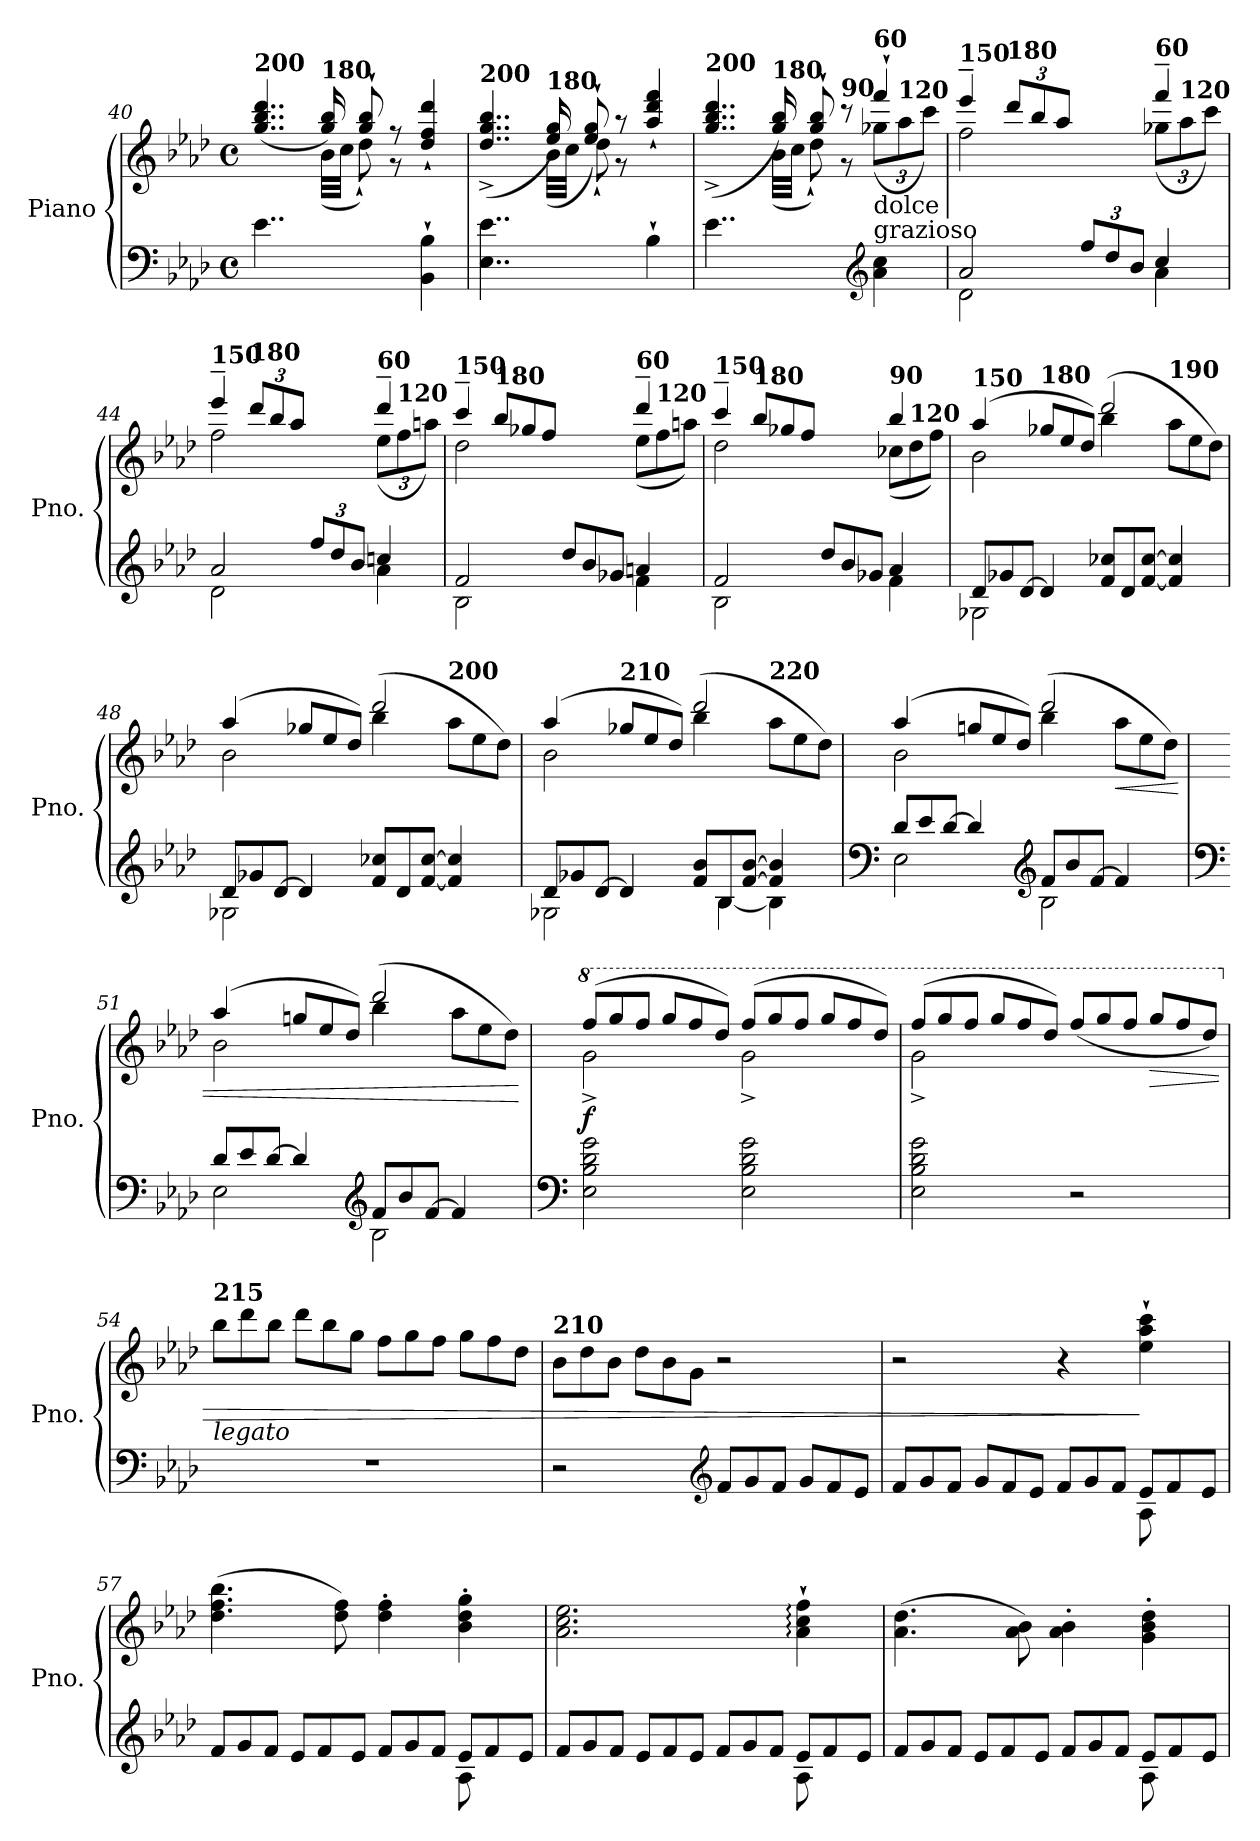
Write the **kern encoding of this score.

**kern	**kern	**dynam
*part1	*part1	*part1
*staff2	*staff1	*staff1/2
*I"Piano	*	*
*I'Pno.	*	*
*clefF4	*clefG2	*
*k[b-e-a-d-]	*k[b-e-a-d-]	*
*M4/4	*M4/4	*
*met(c)	*met(c)	*
=40	=40	=40
*	*^	*
!	!LO:TX:a:B:t=200	!	!
4..e-\	(4..gg/ 4..bb-/ 4..ddd-/	4..rgyy	.
!	!LO:TX:a:B:t=180	!	!
16ryy	16gg/ 16bb-/)	(32b-\LLL	.
.	.	32cc\JJJ	.
8ryy	8gg/` 8bb-/`	8dd-`\)	.
8ryy	8r	8r	.
!	!	!	!LO:DY:b
4BB-\` 4B-\`	4dd-/` 4ff/` 4ddd-/`	4ryy	other-dynamics
=41	=41	=41	=41
!	!LO:TX:a:B:t=200	!	!
4..E-\ 4..e-\	(4..dd-/^ 4..gg/^ 4..bb-/^	4..rgyy	.
!	!LO:TX:a:B:t=180	!	!
16ryy	16ee-/ 16gg/)	(32b-\LLL	.
.	.	32cc\JJJ	.
8ryy	8ee-/` 8gg/`	8dd-`\)	.
8ryy	8r	8r	.
!	!	!	!LO:DY:b
4B-`\	4aa-/` 4ddd-/` 4fff/`	4ryy	other-dynamics
=42	=42	=42	=42
!	!LO:TX:a:B:t=200	!	!
4..e-\	(4..gg/^ 4..bb-/^ 4..ddd-/^	4..rgyy	.
!	!LO:TX:a:B:t=180	!	!
16ryy	16gg/ 16bb-/)	(32b-\LLL	.
.	.	32cc\JJJ	.
8ryy	8gg/` 8bb-/`	8dd-`\)	.
!	!LO:TX:a:B:t=90	!	!
8ryy	8r	8r	.
*clefG2	*	*	*
*	*	*Xbrackettup	*
!	!LO:TX:a:B:t=60	!	!
!	!LO:TX:b:t=dolce	!	!
!	!LO:TX:b:t=grazioso	!	!
4a-\ 4cc\	4fff`/	(>12gg-X\L	.
!	!	!LO:TX:a:B:t=120	!
.	.	12aa-\	.
.	.	12ccc\J)	.
!!LO:LB:g=z	!!
=43	=43	=43	=43
*^	*	*	*
!	!	!LO:TX:a:B:t=150	!	!
2a-/	2d-\	4eee-~/	2ff\	.
!	!	!LO:TX:a:B:t=180	!	!
.	.	(12ddd-/L	.	.
.	.	12bb-/	.	.
.	.	12aa-/J	.	.
*Xbrackettup	*	*	*	*
12ff/L	4ryy	4ryy	4ryy	.
12dd-/	.	.	.	.
12b-/J)	.	.	.	.
!	!	!LO:TX:a:B:t=60	!	!
4cc/	4a-\	4fff~/	(>12gg-X\L	.
!	!	!	!LO:TX:a:B:t=120	!
.	.	.	12aa-\	.
.	.	.	12ccc\J)	.
=44	=44	=44	=44	=44
!	!	!LO:TX:a:B:t=150	!	!
2a-/	2d-\	4eee-~/	2ff\	.
!	!	!LO:TX:a:B:t=180	!	!
.	.	(12ddd-/L	.	.
.	.	12bb-/	.	.
.	.	12aa-/J	.	.
12ff/L	4ryy	4ryy	4ryy	.
12dd-/	.	.	.	.
12b-/J)	.	.	.	.
!	!	!LO:TX:a:B:t=60	!	!
4ccn/	4a-\	4ddd-~/	(>12ee-\L	.
!	!	!	!LO:TX:a:B:t=120	!
.	.	.	12ff\	.
.	.	.	12aan\J)	.
=45	=45	=45	=45	=45
!	!	!LO:TX:a:B:t=150	!	!
2f/	2B-\	4ccc~/	2dd-\	.
*	*	*Xtuplet	*	*
!	!	!LO:TX:a:B:t=180	!	!
.	.	(12bb-/L	.	.
.	.	12gg-X/	.	.
.	.	12ff/J	.	.
*Xtuplet	*	*	*	*
12dd-/L	4ryy	4ryy	4ryy	.
12b-/	.	.	.	.
12g-X/J)	.	.	.	.
!	!	!LO:TX:a:B:t=60	!	!
4an/	4f\	4ddd-~/	(>12ee-\L	.
!	!	!	!LO:TX:a:B:t=120	!
.	.	.	12ff\	.
.	.	.	12aan\J)	.
=46	=46	=46	=46	=46
!	!	!LO:TX:a:B:t=150	!	!
2f/	2B-\	4ccc~/	2dd-\	.
!	!	!LO:TX:a:B:t=180	!	!
.	.	(12bb-/L	.	.
.	.	12gg-X/	.	.
.	.	12ff/J	.	.
12dd-/L	4ryy	4ryy	4ryy	.
12b-/	.	.	.	.
12g-X/J)	.	.	.	.
!	!	!LO:TX:a:B:t=90	!	!
4a-/	4f\	4bb-/	(>12cc-X\L	.
!	!	!	!LO:TX:a:B:t=120	!
.	.	.	12dd-\	.
.	.	.	12ff\J)	.
!!LO:LB:g=z	!!
=47	=47	=47	=47	=47
!	!	!LO:TX:a:B:t=150	!	!
12d-/L	2G-X\	(4aa-/	2b-\	.
12g-X/	.	.	.	.
[12d-/J	.	.	.	.
!	!	!LO:TX:a:B:t=180	!	!
4d-/]	.	12gg-X/L	.	.
.	.	12ee-/	.	.
.	.	12dd-/J)	.	.
12f/ 12cc-X/L	2reyy	(4bb-\	2ddd-/	.
12d-/	.	.	.	.
[12f/ [12cc-/J	.	.	.	.
!	!	!LO:TX:a:B:t=190	!	!
4f/] 4cc-/]	.	12aa-\L	.	.
.	.	12ee-\	.	.
.	.	12dd-\J)	.	.
=48	=48	=48	=48	=48
12d-/L	2G-X\	(4aa-/	2b-\	.
12g-X/	.	.	.	.
[12d-/J	.	.	.	.
4d-/]	.	12gg-X/L	.	.
.	.	12ee-/	.	.
.	.	12dd-/J)	.	.
12f/ 12cc-X/L	2reyy	(4bb-\	2ddd-/	.
12d-/	.	.	.	.
[12f/ [12cc-/J	.	.	.	.
!	!	!LO:TX:a:B:t=200	!	!
4f/] 4cc-/]	.	12aa-\L	.	.
.	.	12ee-\	.	.
.	.	12dd-\J)	.	.
=49	=49	=49	=49	=49
12d-/L	2G-X\	(4aa-/	2b-\	.
12g-X/	.	.	.	.
[12d-/J	.	.	.	.
!	!	!LO:TX:a:B:t=210	!	!
4d-/]	.	12gg-X/L	.	.
.	.	12ee-/	.	.
.	.	12dd-/J)	.	.
12f/ 12b-/L	12reyy	(4bb-\	2ddd-/	.
12B-/	[6B-\	.	.	.
[12f/ [12b-/J	.	.	.	.
!	!	!LO:TX:a:B:t=220	!	!
4f/] 4b-/]	4B-\]	12aa-\L	.	.
.	.	12ee-\	.	.
.	.	12dd-\J)	.	.
=50	=50	=50	=50	=50
*clefF4	*	*	*	*
12d-/L	2E-\	(4aa-/	2b-\	.
12e-/	.	.	.	.
[12d-/J	.	.	.	.
4d-/]	.	12ggn/L	.	.
.	.	12ee-/	.	.
.	.	12dd-/J)	.	.
*clefG2	*	*	*	*
12f/L	2B-\	(4bb-\	2ddd-/	.
12b-/	.	.	.	.
[12f/J	.	.	.	.
!	!	!	!	!LO:HP:b
4f/]	.	12aa-\L	.	<
.	.	12ee-\	.	.
.	.	12dd-\J)	.	.
!!LO:LB:g=z	!!
=51	=51	=51	=51	=51
*clefF4	*	*	*	*
12d-/L	2E-\	(4aa-/	2b-\	.
12e-/	.	.	.	.
[12d-/J	.	.	.	.
4d-/]	.	12ggn/L	.	.
.	.	12ee-/	.	.
.	.	12dd-/J)	.	.
*clefG2	*	*	*	*
12f/L	2B-\	(4bb-\	2ddd-/	.
12b-/	.	.	.	.
[12f/J	.	.	.	.
4f/]	.	12aa-\L	.	.
.	.	12ee-\	.	.
.	.	12dd-\J)	.	.
*v	*v	*	*	*
*	*v	*v	*
.	.	[
=52	=52	=52
*clefF4	*	*
*	*8va	*
*	*^	*
!	!	!	!LO:DY:b
2E-\ 2B-\ 2d-\ 2g\	(12fff/L	2gg^\	f
.	12ggg/	.	.
.	12fff/J	.	.
.	12ggg/L	.	.
.	12fff/	.	.
.	12ddd-/J)	.	.
2E-\ 2B-\ 2d-\ 2g\	(12fff/L	2gg^\	.
.	12ggg/	.	.
.	12fff/J	.	.
.	12ggg/L	.	.
.	12fff/	.	.
.	12ddd-/J)	.	.
=53	=53	=53	=53
2E-\ 2B-\ 2d-\ 2g\	(12fff/L	2gg^\	.
.	12ggg/	.	.
.	12fff/J	.	.
.	12ggg/L	.	.
.	12fff/	.	.
.	12ddd-/J)	.	.
2r	(12fff/L	2ryy	.
.	12ggg/	.	.
.	12fff/J	.	.
!	!	!	!LO:HP:b
.	12ggg/L	.	>
.	12fff/	.	.
.	12ddd-/J)	.	.
*	*v	*v	*
=54	=54	=54
*	*X8va	*
!	!LO:TX:b:i:t=legato	!
!	!LO:TX:a:B:t=215	!
1r	12bb-\L	.
.	12ddd-\	.
.	12bb-\J	.
.	12ddd-\L	.
.	12bb-\	.
.	12gg\J	.
.	12ff\L	.
.	12gg\	.
.	12ff\J	.
.	12gg\L	.
.	12ff\	.
.	12dd-\J	.
!!LO:PB:g=z
=55	=55	=55
!	!LO:TX:a:B:t=210	!
2r	12b-\L	.
.	12dd-\	.
.	12b-\J	.
.	12dd-\L	.
.	12b-\	.
.	12g\J	.
*clefG2	*	*
12f/L	2r	.
12g/	.	.
12f/J	.	.
12g/L	.	.
12f/	.	.
12e-/J	.	.
=56	=56	=56
*^	*	*
12f/L	2.rgyy	2r	.
12g/	.	.	.
12f/J	.	.	.
12g/L	.	.	.
12f/	.	.	.
12e-/J	.	.	.
12f/L	.	4r	.
12g/	.	.	.
12f/J	.	.	.
!	!	!	!LO:DY:n=1:b=2
!	!	!	!LO:DY:n=2:b
12e-/L	8A-\	4ee-\` 4aa-\` 4ccc\`	] pp other-dynamics
12f/	.	.	.
.	8reyy	.	.
12e-/J	.	.	.
=57	=57	=57	=57
12f/L	2.reyy	(4.dd-\ 4.ff\ 4.bb-\	.
12g/	.	.	.
12f/J	.	.	.
12e-/L	.	.	.
12f/	.	.	.
.	.	8dd-\ 8ff\)	.
12e-/J	.	.	.
12f/L	.	4dd-\' 4ff\'	.
12g/	.	.	.
12f/J	.	.	.
12e-/L	8A-\	4b-\' 4dd-\' 4gg\'	.
12f/	.	.	.
.	8reyy	.	.
12e-/J	.	.	.
=58	=58	=58	=58
12f/L	2.reyy	2.a-\ 2.cc\ 2.ee-\	.
12g/	.	.	.
12f/J	.	.	.
12e-/L	.	.	.
12f/	.	.	.
12e-/J	.	.	.
12f/L	.	.	.
12g/	.	.	.
12f/J	.	.	.
12e-/L	8A-\	4a-\:` 4cc\:` 4ff\:`	.
12f/	.	.	.
.	8reyy	.	.
12e-/J	.	.	.
=59	=59	=59	=59
12f/L	2.reyy	(4.a-\ 4.dd-\	.
12g/	.	.	.
12f/J	.	.	.
12e-/L	.	.	.
12f/	.	.	.
.	.	8a-\ 8b-\)	.
12e-/J	.	.	.
12f/L	.	4a-\' 4b-\'	.
12g/	.	.	.
12f/J	.	.	.
12e-/L	8A-\	4g\' 4b-\' 4dd-\'	.
12f/	.	.	.
.	8reyy	.	.
12e-/J	.	.	.
*v	*v	*	*
=	=	=
*-	*-	*-
